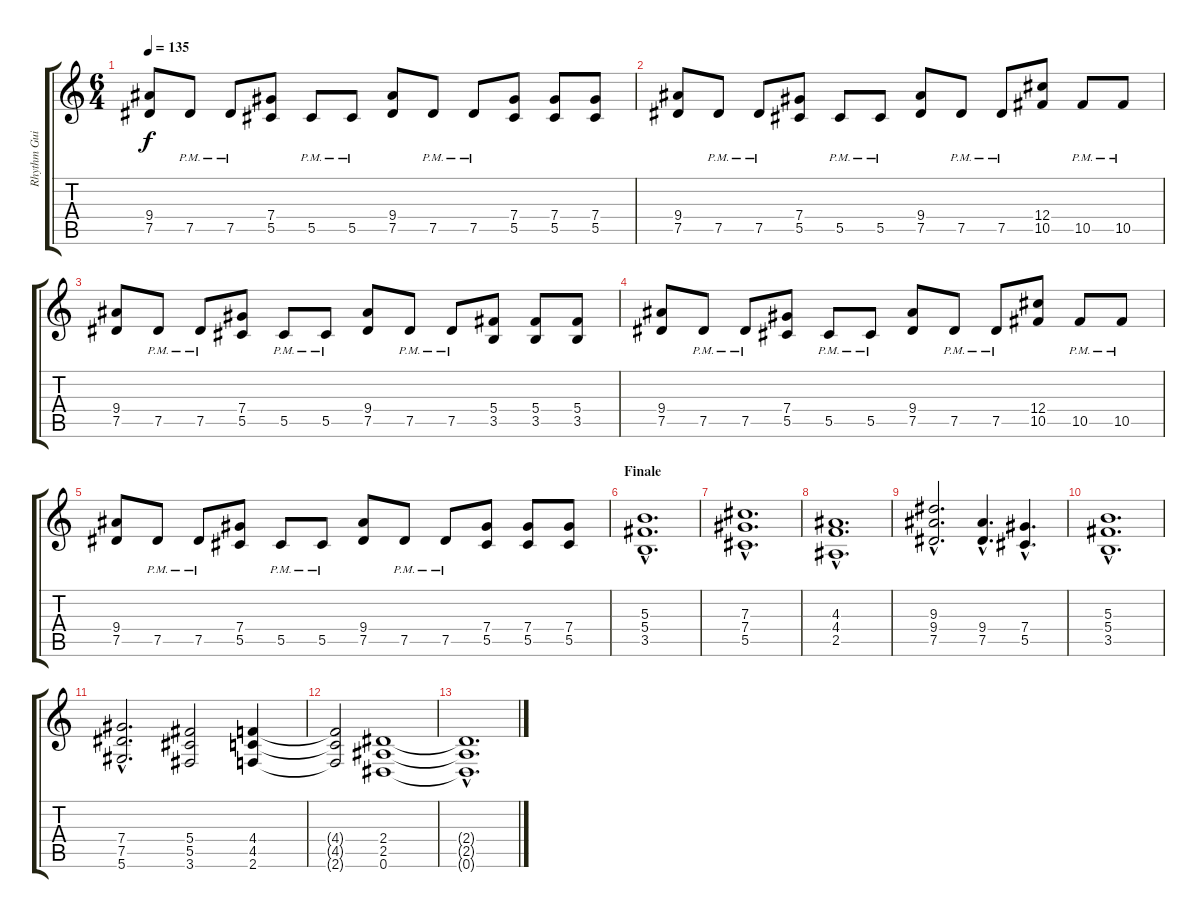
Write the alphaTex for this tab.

\track ("Rhythm Guitar" "Rhythm Gui") {instrument distortionguitar}
\staff {score tabs}
\tuning (Eb4 Bb3 Gb3 Db3 Ab2 Eb2) {hide}
\ts (6 4)
\tempo 135
\clef g2
\ks c
(9.4 7.5).8{dy f} 7.5{pm}.8 7.5{pm}.8 (7.4 5.5).8 5.5{pm}.8 5.5{pm}.8 (9.4 7.5).8 7.5{pm}.8 7.5{pm}.8 (7.4 5.5).8 (7.4 5.5).8 (7.4 5.5).8 |
(9.4 7.5).8 7.5{pm}.8 7.5{pm}.8 (7.4 5.5).8 5.5{pm}.8 5.5{pm}.8 (9.4 7.5).8 7.5{pm}.8 7.5{pm}.8 (12.4 10.5).8 10.5{pm}.8 10.5{pm}.8 |
(9.4 7.5).8 7.5{pm}.8 7.5{pm}.8 (7.4 5.5).8 5.5{pm}.8 5.5{pm}.8 (9.4 7.5).8 7.5{pm}.8 7.5{pm}.8 (5.4 3.5).8 (5.4 3.5).8 (5.4 3.5).8 |
(9.4 7.5).8 7.5{pm}.8 7.5{pm}.8 (7.4 5.5).8 5.5{pm}.8 5.5{pm}.8 (9.4 7.5).8 7.5{pm}.8 7.5{pm}.8 (12.4 10.5).8 10.5{pm}.8 10.5{pm}.8 |
(9.4 7.5).8 7.5{pm}.8 7.5{pm}.8 (7.4 5.5).8 5.5{pm}.8 5.5{pm}.8 (9.4 7.5).8 7.5{pm}.8 7.5{pm}.8 (7.4 5.5).8 (7.4 5.5).8 (7.4 5.5).8 |
\section ("" "Finale")
(5.3{hac} 5.4{hac} 3.5{hac}).1{d} |
(7.3{hac} 7.4{hac} 5.5{hac}).1{d} |
(4.3{hac} 4.4{hac} 2.5{hac}).1{d} |
(9.3{hac} 9.4{hac} 7.5{hac}).2{d} (9.4{hac} 7.5{hac}).4{d} (7.4{hac} 5.5{hac}).4{d} |
(5.3{hac} 5.4{hac} 3.5{hac}).1{d} |
(7.4{hac} 7.5{hac} 5.6{hac}).2{d} (5.4 5.5 3.6).2 (4.4 4.5 2.6).4 |
(4.4{t} 4.5{t} 2.6{t}).2 (2.4 2.5 0.6).1 |
(2.4{hac t} 2.5{hac t} 0.6{hac t}).1{d}
